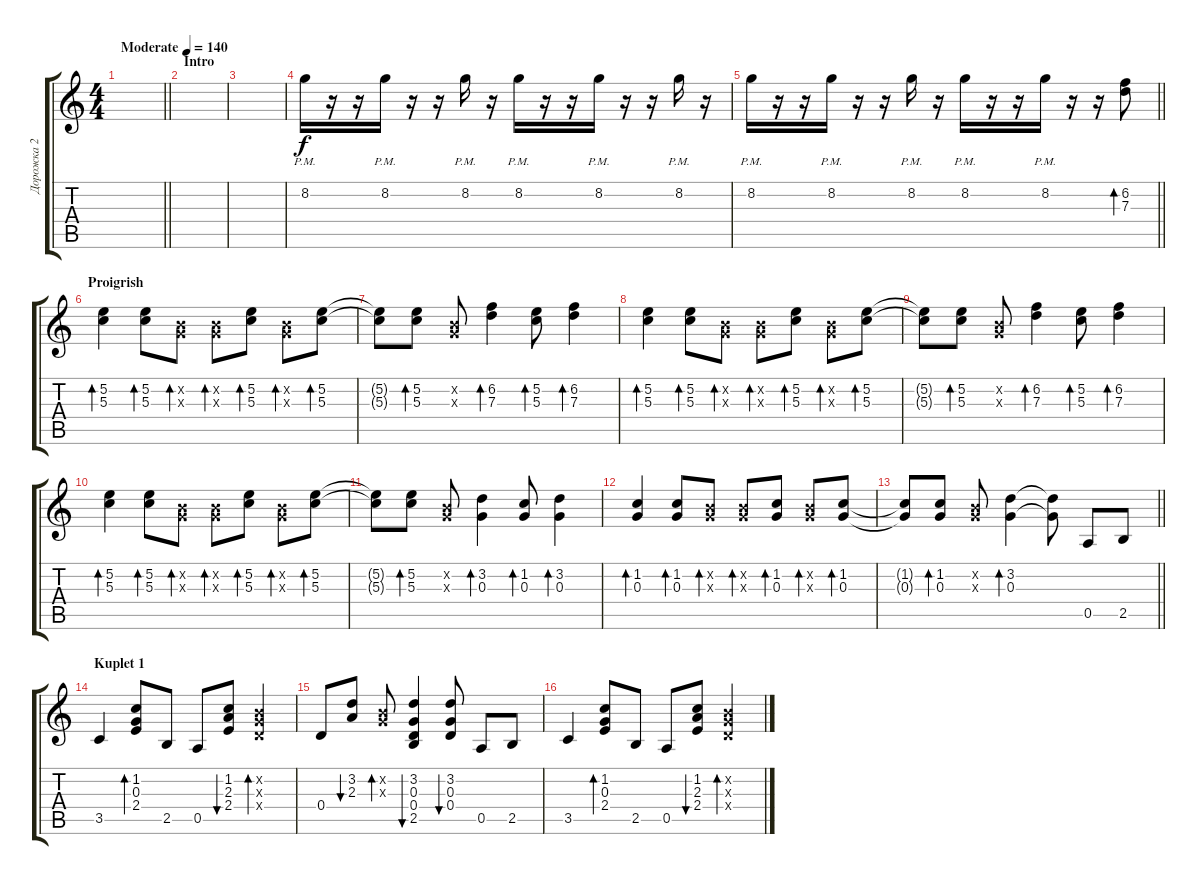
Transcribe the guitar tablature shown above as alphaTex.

\track ("Дорожка 2" "Дорожка 2") {instrument acousticguitarsteel}
\staff {score tabs}
\tuning (E4 B3 G3 D3 A2 E2) {hide}
\ts (4 4)
\tempo (140 "Moderate")
\clef g2
\barLineRight lightlight
\ks c
|
\section ("" "Intro")
|
|
8.2{pm}.16 r.16 r.16 8.2{pm}.16 r.16 r.16 8.2{pm}.16 r.16 8.2{pm}.16 r.16 r.16 8.2{pm}.16 r.16 r.16 8.2{pm}.16 r.16 |
\barLineRight lightlight
8.2{pm}.16 r.16 r.16 8.2{pm}.16 r.16 r.16 8.2{pm}.16 r.16 8.2{pm}.16 r.16 r.16 8.2{pm}.16 r.16 r.16 (6.2 7.3).8{bd 60} |
\section ("" "Proigrish")
(5.2 5.3).4{bd 60} (5.2 5.3).8{bd 60} (0.2{x} 0.3{x}).8{bd 60} (0.2{x} 0.3{x}).8{bd 60} (5.2 5.3).8{bd 60} (0.2{x} 0.3{x}).8{bd 60} (5.2 5.3).8{bd 60} |
(5.2{t} 5.3{t}).8 (5.2 5.3).8{bd 60} (0.2{x} 0.3{x}).8 (6.2 7.3).4{bd 60} (5.2 5.3).8{bd 60} (6.2 7.3).4{bd 60} |
(5.2 5.3).4{bd 60} (5.2 5.3).8{bd 60} (0.2{x} 0.3{x}).8{bd 60} (0.2{x} 0.3{x}).8{bd 60} (5.2 5.3).8{bd 60} (0.2{x} 0.3{x}).8{bd 60} (5.2 5.3).8{bd 60} |
(5.2{t} 5.3{t}).8 (5.2 5.3).8{bd 60} (0.2{x} 0.3{x}).8 (6.2 7.3).4{bd 60} (5.2 5.3).8{bd 60} (6.2 7.3).4{bd 60} |
(5.2 5.3).4{bd 60} (5.2 5.3).8{bd 60} (0.2{x} 0.3{x}).8{bd 60} (0.2{x} 0.3{x}).8{bd 60} (5.2 5.3).8{bd 60} (0.2{x} 0.3{x}).8{bd 60} (5.2 5.3).8{bd 60} |
(5.2{t} 5.3{t}).8 (5.2 5.3).8{bd 60} (0.2{x} 0.3{x}).8 (3.2 0.3).4{bd 60} (1.2 0.3).8{bd 60} (3.2 0.3).4{bd 60} |
(1.2 0.3).4{bd 60} (1.2 0.3).8{bd 60} (0.2{x} 0.3{x}).8{bd 60} (0.2{x} 0.3{x}).8{bd 60} (1.2 0.3).8{bd 60} (0.2{x} 0.3{x}).8{bd 60} (1.2 0.3).8{bd 60} |
\barLineRight lightlight
(1.2{t} 0.3{t}).8 (1.2 0.3).8{bd 60} (0.2{x} 0.3{x}).8 (3.2 0.3).4{bd 60} (3.2{t} 0.3{t}).8 0.5.8 2.5.8 |
\section ("" "Kuplet 1")
3.5.4 (1.2 0.3 2.4).8{bd 60} 2.5.8 0.5.8 (1.2 2.3 2.4).8{bu 60} (0.2{x} 0.3{x} 0.4{x}).4{bd 60} |
0.4.8 (3.2 2.3).8{bu 60} (0.2{x} 0.3{x}).8{bd 60} (3.2 0.3 0.4 2.5).4{bu 60} (3.2 0.3 0.4).8{bu 60} 0.5.8 2.5.8 |
3.5.4 (1.2 0.3 2.4).8{bd 60} 2.5.8 0.5.8 (1.2 2.3 2.4).8{bu 60} (0.2{x} 0.3{x} 0.4{x}).4{bd 60}
